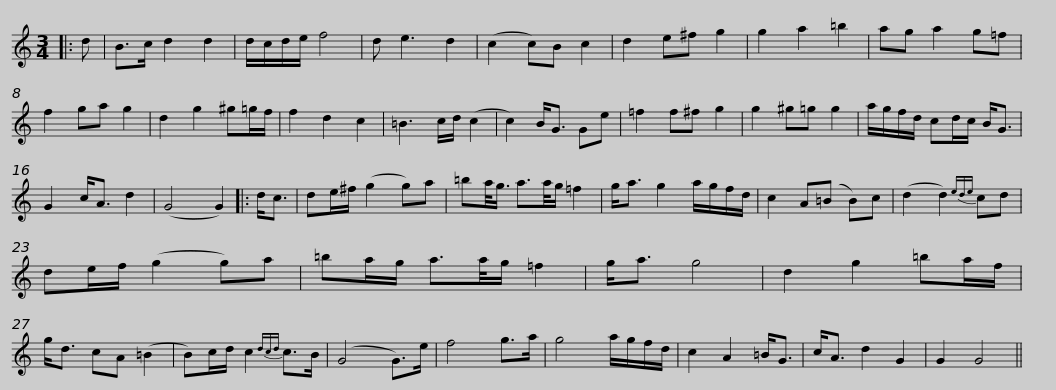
X:1
L:1/8
M:3/4
I:linebreak $
K:C
V:1 treble
V:1
|: d | B>c d2 d2 | d/c/d/e/ f4 | d e3 d2 | (c2 c)B c2 | %5
 d2 e^f g2 | g2 a2 =b2 | ag a2 g=f | f2 ga g2 |$ d2 g2 ^g=g/f/ | %10
 f2 d2 c2 | =B3 c/d/ (c2 | c2) B<G Ge | =f2 f^f g2 | g2 ^g=g g2 | %15
 a/g/f/d/ cd/c/ B<G | G2 c<A d2 |$ (G4 G2) |: d<c | de/^f/ (g2 g)a | %20
 =ba/<g/ a3/2a/4g/ =f2 | g<a g2 a/g/f/d/ | c2 A(=B B)c | (d2 d2){ede} cd |$ de/f/ (g2 g)a | %25
 =ba/g/ a3/2a/4g/ =f2 | g<a g4 | d2 g2 =ba/f/ | g<d cA (=B2 | B)c/d/ c2{dcd} c>B | %30
 (G4 G>)e |$ f4 g>a | g4 a/g/f/d/ | c2 A2 =B<G | c<A d2 G2 | %35
 G2 G4 || %36
